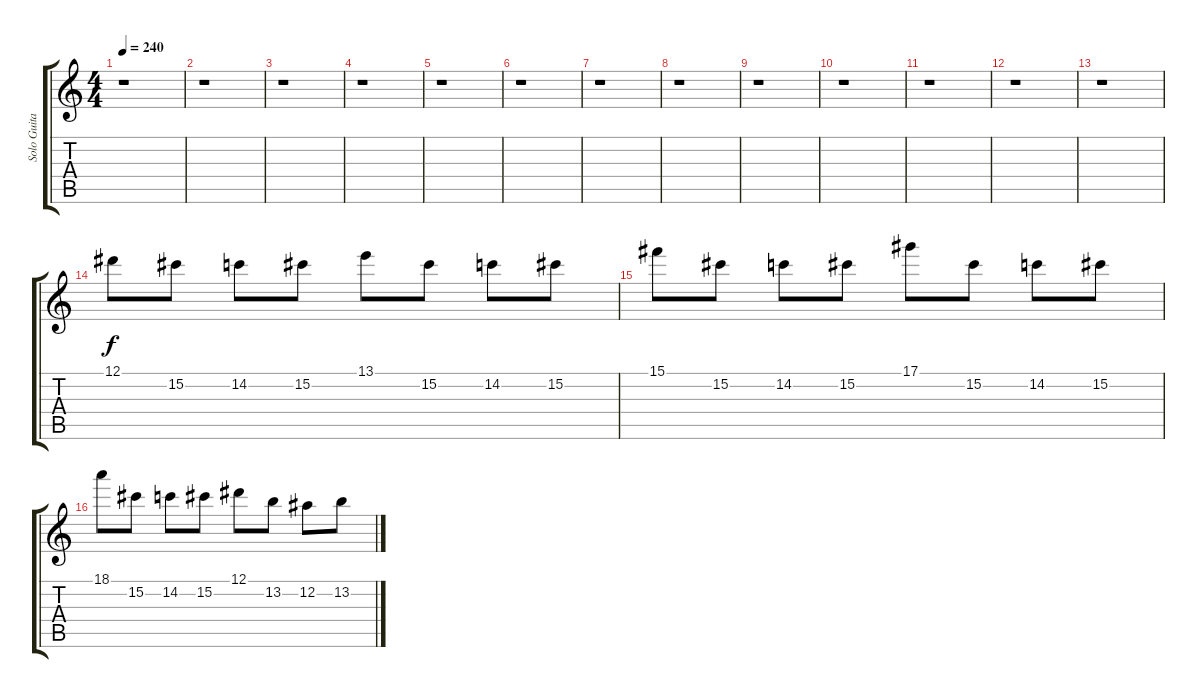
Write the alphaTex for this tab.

\track ("Solo Guitar" "Solo Guita") {instrument distortionguitar}
\staff {score tabs}
\tuning (Eb4 Bb3 Gb3 Db3 Ab2 Eb2) {hide}
\ts (4 4)
\tempo 240
\clef g2
\ks c
r.1{dy f} |
r.1 |
r.1 |
r.1 |
r.1 |
r.1 |
r.1 |
r.1 |
r.1 |
r.1 |
r.1 |
r.1 |
r.1 |
12.1.8 15.2.8 14.2.8 15.2.8 13.1.8 15.2.8 14.2.8 15.2.8 |
15.1.8 15.2.8 14.2.8 15.2.8 17.1.8 15.2.8 14.2.8 15.2.8 |
18.1.8 15.2.8 14.2.8 15.2.8 12.1.8 13.2.8 12.2.8 13.2.8
